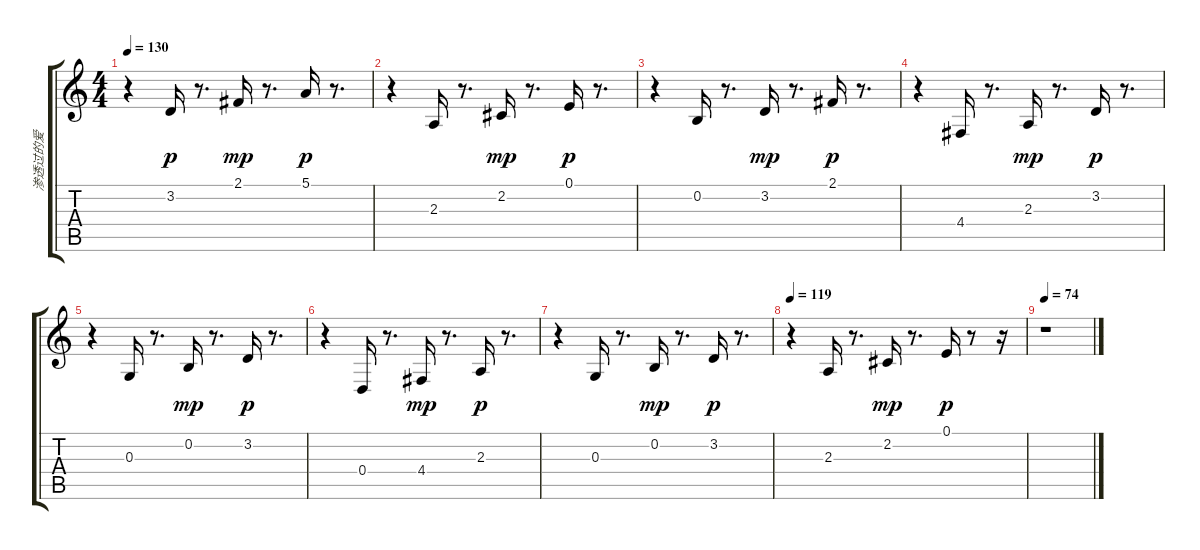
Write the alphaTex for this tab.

\track ("渗透过的爱" "渗透过的爱") {instrument pizzicatostrings}
\staff {score tabs}
\tuning (E4 B3 G3 D3 A2 E2) {hide}
\ts (4 4)
\tempo 130
\clef g2
\ks c
r.4{dy p} 3.2.16 r.8{d} 2.1.16{dy mp} r.8{d} 5.1.16{dy p} r.8{d} |
r.4 2.3.16 r.8{d} 2.2.16{dy mp} r.8{d} 0.1.16{dy p} r.8{d} |
r.4 0.2.16 r.8{d} 3.2.16{dy mp} r.8{d} 2.1.16{dy p} r.8{d} |
r.4 4.4.16 r.8{d} 2.3.16{dy mp} r.8{d} 3.2.16{dy p} r.8{d} |
r.4 0.3.16 r.8{d} 0.2.16{dy mp} r.8{d} 3.2.16{dy p} r.8{d} |
r.4 0.4.16 r.8{d} 4.4.16{dy mp} r.8{d} 2.3.16{dy p} r.8{d} |
r.4 0.3.16 r.8{d} 0.2.16{dy mp} r.8{d} 3.2.16{dy p} r.8{d} |
\tempo 119
r.4 2.3.16 r.8{d} 2.2.16{dy mp} r.8{d} 0.1.16{dy p} r.8 r.16 |
\tempo 74
r.1
